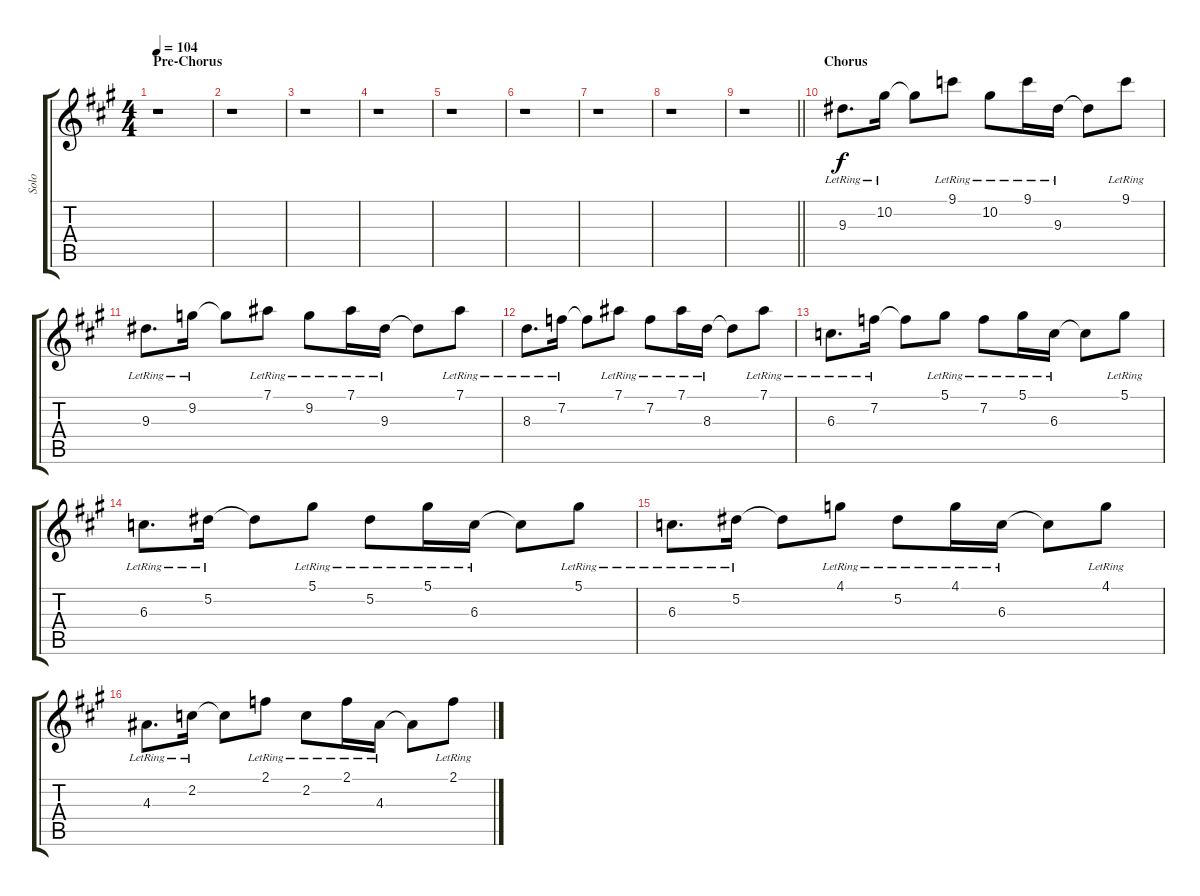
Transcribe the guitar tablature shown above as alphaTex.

\track ("Solo" "Solo") {instrument overdrivenguitar}
\staff {score tabs}
\tuning (Eb4 Bb3 Gb3 Db3 Ab2 Eb2) {hide}
\ts (4 4)
\section ("" "Pre-Chorus")
\tempo 104
\clef g2
\ks a
r.1{dy f} |
r.1 |
r.1 |
r.1 |
r.1 |
r.1 |
r.1 |
r.1 |
\barLineRight lightlight
r.1 |
\section ("" "Chorus")
9.3{lr}.8{d volume 11} 10.2{lr}.16 10.2{t}.8 9.1{lr}.8 10.2{lr}.8 9.1{lr}.16 9.3{lr}.16 9.3{t}.8 9.1{lr}.8 |
9.3{lr}.8{d} 9.2{lr}.16 9.2{t}.8 7.1{lr}.8 9.2{lr}.8 7.1{lr}.16 9.3{lr}.16 9.3{t}.8 7.1{lr}.8 |
8.3{lr}.8{d} 7.2{lr}.16 7.2{t}.8 7.1{lr}.8 7.2{lr}.8 7.1{lr}.16 8.3{lr}.16 8.3{t}.8 7.1{lr}.8 |
6.3{lr}.8{d} 7.2{lr}.16 7.2{t}.8 5.1{lr}.8 7.2{lr}.8 5.1{lr}.16 6.3{lr}.16 6.3{t}.8 5.1{lr}.8 |
6.3{lr}.8{d} 5.2{lr}.16 5.2{t}.8 5.1{lr}.8 5.2{lr}.8 5.1{lr}.16 6.3{lr}.16 6.3{t}.8 5.1{lr}.8 |
6.3{lr}.8{d} 5.2{lr}.16 5.2{t}.8 4.1{lr}.8 5.2{lr}.8 4.1{lr}.16 6.3{lr}.16 6.3{t}.8 4.1{lr}.8 |
4.3{lr}.8{d} 2.2{lr}.16 2.2{t}.8 2.1{lr}.8 2.2{lr}.8 2.1{lr}.16 4.3{lr}.16 4.3{t}.8 2.1{lr}.8
